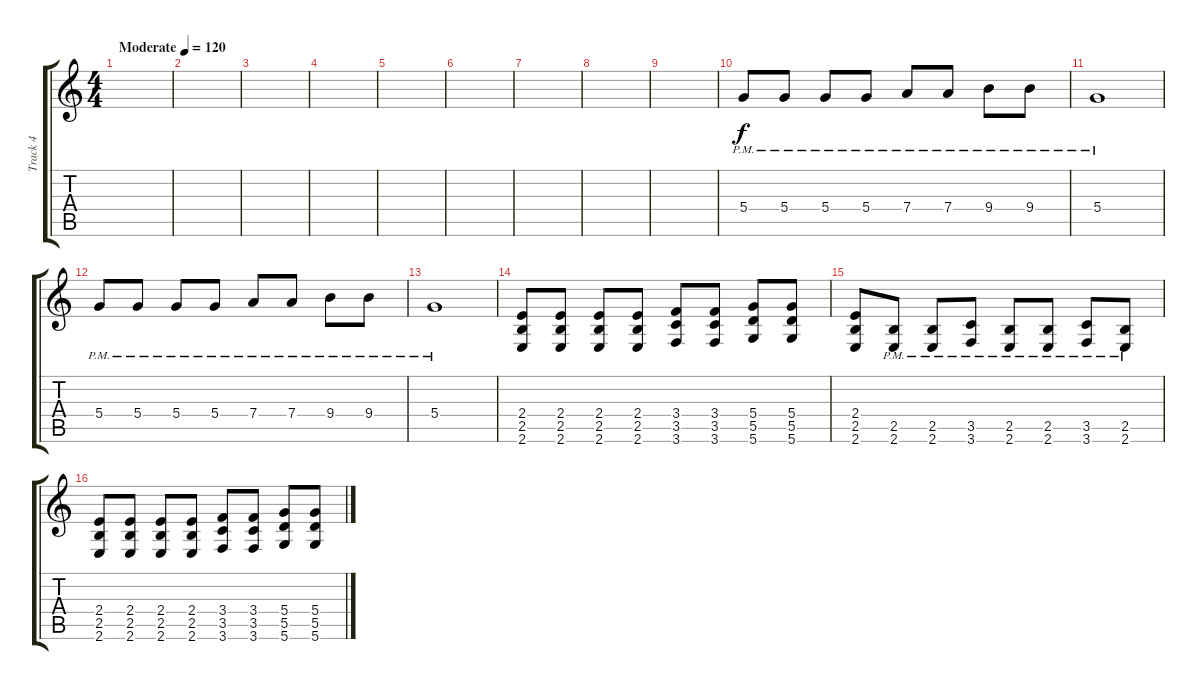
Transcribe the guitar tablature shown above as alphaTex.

\track ("Track 4" "Track 4") {instrument distortionguitar}
\staff {score tabs}
\tuning (E4 B3 G3 D3 A2 D2) {hide}
\ts (4 4)
\tempo (120 "Moderate")
\clef g2
\ks c
|
|
|
|
|
|
|
|
|
5.4{pm}.8 5.4{pm}.8 5.4{pm}.8 5.4{pm}.8 7.4{pm}.8 7.4{pm}.8 9.4{pm}.8 9.4{pm}.8 |
5.4{pm}.1 |
5.4{pm}.8 5.4{pm}.8 5.4{pm}.8 5.4{pm}.8 7.4{pm}.8 7.4{pm}.8 9.4{pm}.8 9.4{pm}.8 |
5.4{pm}.1 |
(2.4 2.5 2.6).8 (2.4 2.5 2.6).8 (2.4 2.5 2.6).8 (2.4 2.5 2.6).8 (3.4 3.5 3.6).8 (3.4 3.5 3.6).8 (5.4 5.5 5.6).8 (5.4 5.5 5.6).8 |
(2.4 2.5 2.6).8 (2.5{pm} 2.6{pm}).8 (2.5{pm} 2.6{pm}).8 (3.5{pm} 3.6{pm}).8 (2.5{pm} 2.6{pm}).8 (2.5{pm} 2.6{pm}).8 (3.5{pm} 3.6{pm}).8 (2.5{pm} 2.6{pm}).8 |
(2.4 2.5 2.6).8 (2.4 2.5 2.6).8 (2.4 2.5 2.6).8 (2.4 2.5 2.6).8 (3.4 3.5 3.6).8 (3.4 3.5 3.6).8 (5.4 5.5 5.6).8 (5.4 5.5 5.6).8
